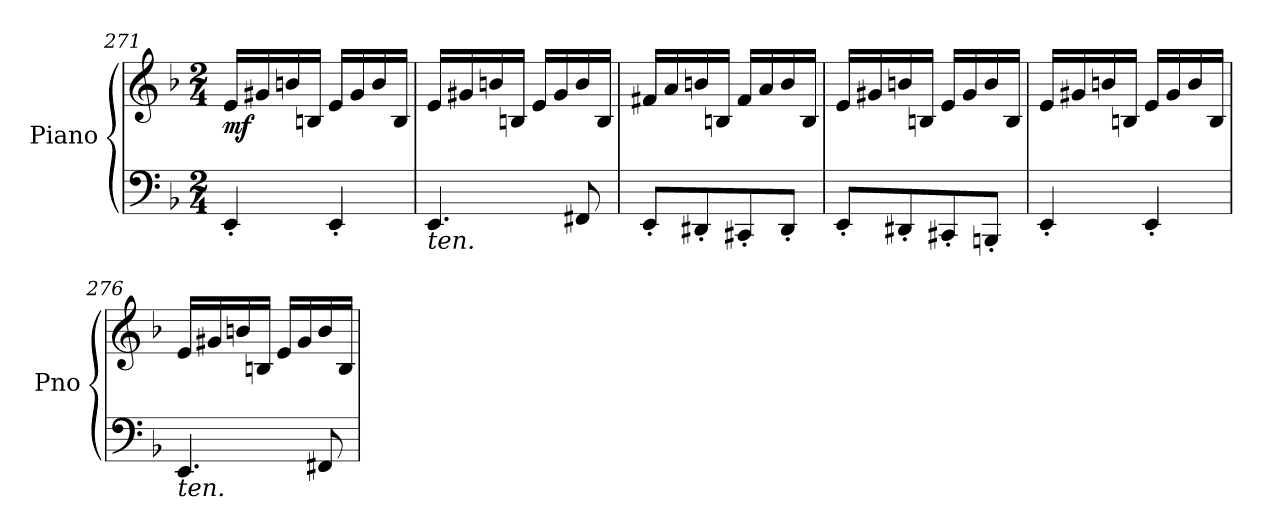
**kern	**kern	**dynam
*part1	*part1	*part1
*staff2	*staff1	*staff1/2
*I"Piano	*	*
*I'Pno	*	*
*clefF4	*clefG2	*
*k[b-]	*k[b-]	*
*M2/4	*M2/4	*
=271	=271	=271
!	!	!LO:DY:b
4EE'/	16e/LL	mf
.	16g#X/	.
.	16bn/	.
.	16Bn/JJ	.
4EE'/	16e/LL	.
.	16g#/	.
.	16b/	.
.	16B/JJ	.
=272	=272	=272
!LO:TX:b:i:t=ten.	!	!
4.EE/	16e/LL	.
.	16g#X/	.
.	16bn/	.
.	16Bn/JJ	.
.	16e/LL	.
.	16g#/	.
8FF#X/	16b/	.
.	16B/JJ	.
=273	=273	=273
8EE'/L	16f#X/LL	.
.	16a/	.
8DD#X'/	16bn/	.
.	16Bn/JJ	.
8CC#X'/	16f#/LL	.
.	16a/	.
8DD#'/J	16b/	.
.	16B/JJ	.
!!LO:LB:g=z
=274	=274	=274
8EE'/L	16e/LL	.
.	16g#X/	.
8DD#X'/	16bn/	.
.	16Bn/JJ	.
8CC#X'/	16e/LL	.
.	16g#/	.
8BBBn'/J	16b/	.
.	16B/JJ	.
=275	=275	=275
4EE'/	16e/LL	.
.	16g#X/	.
.	16bn/	.
.	16Bn/JJ	.
4EE'/	16e/LL	.
.	16g#/	.
.	16b/	.
.	16B/JJ	.
=276	=276	=276
!LO:TX:b:i:t=ten.	!	!
4.EE/	16e/LL	.
.	16g#X/	.
.	16bn/	.
.	16Bn/JJ	.
.	16e/LL	.
.	16g#/	.
8FF#X/	16b/	.
.	16B/JJ	.
=	=	=
*-	*-	*-
